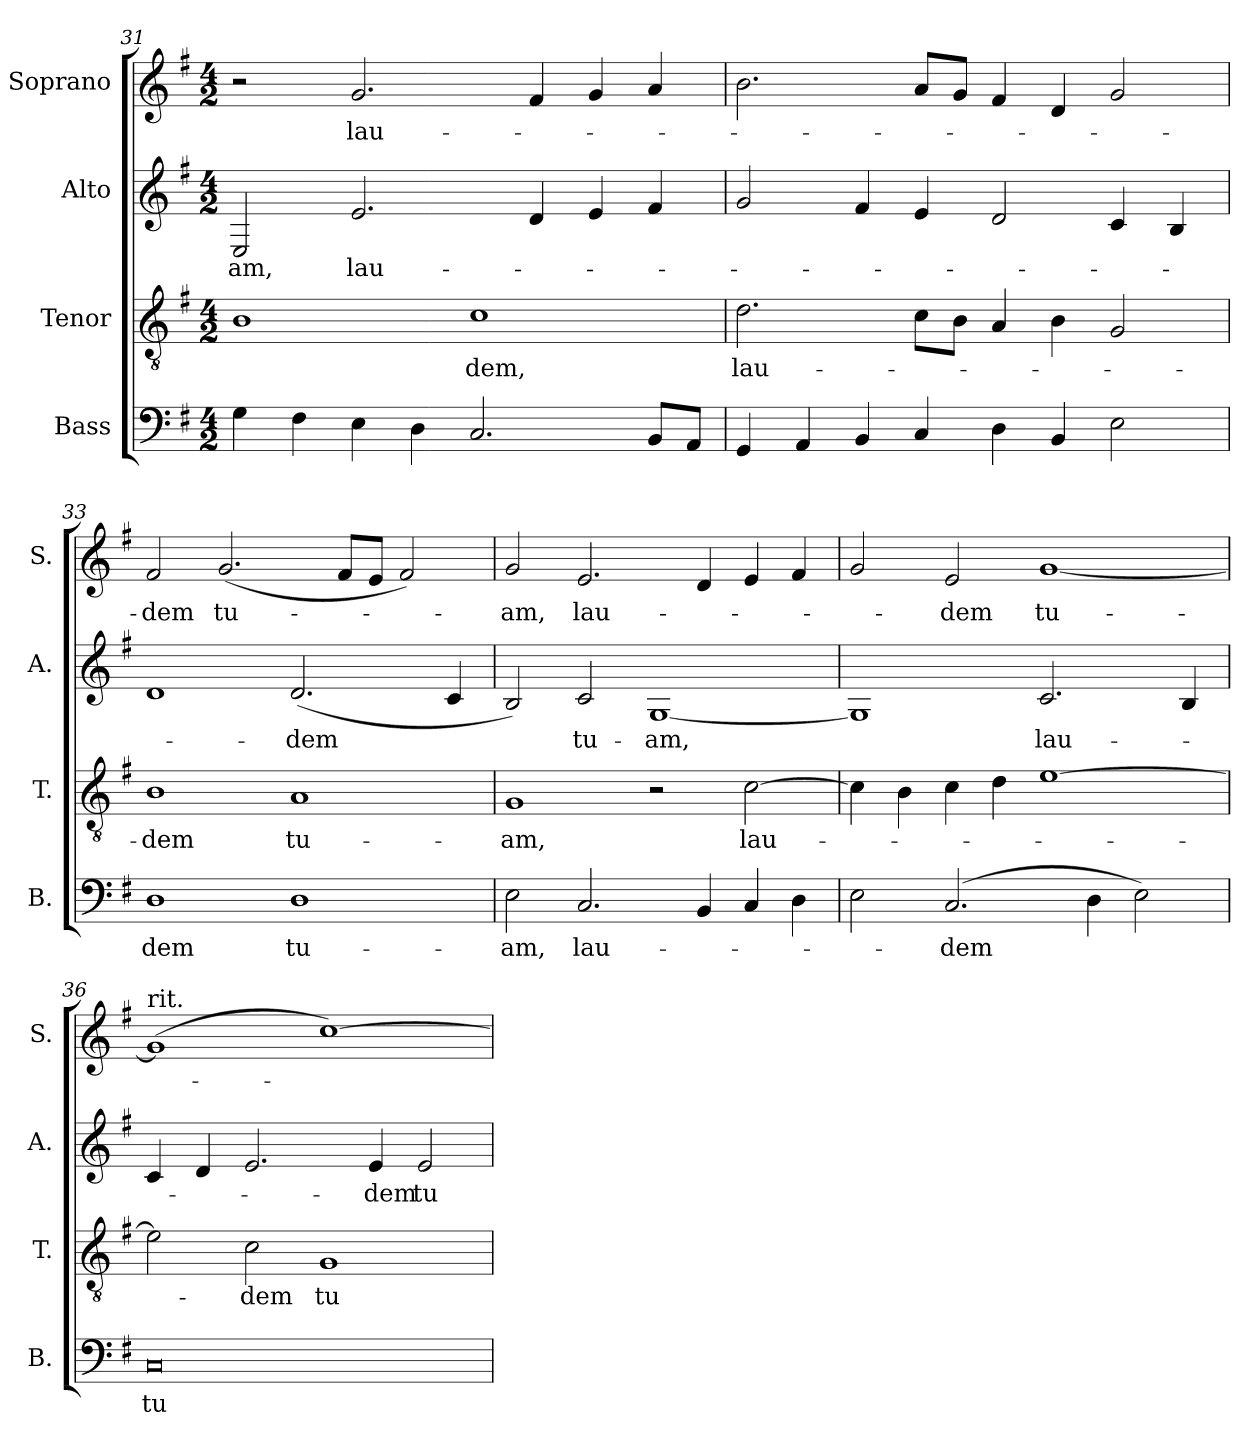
**kern	**text	**kern	**text	**kern	**text	**kern	**text
*part4	*part4	*part3	*part3	*part2	*part2	*part1	*part1
*staff4	*staff4	*staff3	*staff3	*staff2	*staff2	*staff1	*staff1
*I"Bass	*	*I"Tenor	*	*I"Alto	*	*I"Soprano	*
*I'B.	*	*I'T.	*	*I'A.	*	*I'S.	*
*clefF4	*	*clefGv2	*	*clefG2	*	*clefG2	*
*	*	*ITrd7c12	*	*	*	*	*
*k[f#]	*	*k[f#]	*	*k[f#]	*	*k[f#]	*
*G:	*	*G:	*	*G:	*	*G:	*
*M4/2	*	*M4/2	*	*M4/2	*	*M4/2	*
=31	=31	=31	=31	=31	=31	=31	=31
!	!	!	!	!	!LO:LY:b:color=#000000	!	!
4Gi\	.	1BBi	.	2Ei/	-am,	2r	.
4F#i\	.	.	.	.	.	.	.
!	!	!	!	!	!LO:LY:b:color=#000000	!	!
!	!	!	!	!	!	!	!LO:LY:b:color=#000000
4Ei\	.	.	.	2.ei/	lau-	2.gi/	lau-
4Di\	.	.	.	.	.	.	.
!	!	!	!LO:LY:b:color=#000000	!	!	!	!
2.Ci/	.	1Ci	-dem,	.	.	.	.
.	.	.	.	4di/	.	4f#i/	.
.	.	.	.	4ei/	.	4gi/	.
8BBi/L	.	.	.	4f#i/	.	4ai/	.
8AAi/J	.	.	.	.	.	.	.
!!LO:LB:g=z
=32	=32	=32	=32	=32	=32	=32	=32
!	!	!	!LO:LY:b:color=#000000	!	!	!	!
4GGi/	.	2.Di\	lau-	2gi/	.	2.bi\	.
4AAi/	.	.	.	.	.	.	.
4BBi/	.	.	.	4f#i/	.	.	.
4Ci/	.	8Ci\L	.	4ei/	.	8ai/L	.
.	.	8BBi\J	.	.	.	8gi/J	.
4Di\	.	4AAi/	.	2di/	.	4f#i/	.
4BBi/	.	4BBi\	.	.	.	4di/	.
2Ei\	.	2GGi/	.	4ci/	.	2gi/	.
.	.	.	.	4Bi/	.	.	.
=33	=33	=33	=33	=33	=33	=33	=33
!	!LO:LY:b:color=#000000	!	!	!	!	!	!
!	!	!	!LO:LY:b:color=#000000	!	!	!	!
!	!	!	!	!	!	!	!LO:LY:b:color=#000000
1Di	-dem	1BBi	-dem	1di	.	2f#i/	-dem
!	!	!	!	!	!	!	!LO:LY:b:color=#000000
.	.	.	.	.	.	(2.gi/	tu-
!	!LO:LY:b:color=#000000	!	!	!	!	!	!
!	!	!	!LO:LY:b:color=#000000	!	!	!	!
!	!	!	!	!	!LO:LY:b:color=#000000	!	!
1Di	tu-	1AAi	tu-	(2.di/	-dem	.	.
.	.	.	.	.	.	8f#i/L	.
.	.	.	.	.	.	8ei/J	.
.	.	.	.	.	.	2f#i/)	.
.	.	.	.	4ci/	.	.	.
=34	=34	=34	=34	=34	=34	=34	=34
!	!LO:LY:b:color=#000000	!	!	!	!	!	!
!	!	!	!LO:LY:b:color=#000000	!	!	!	!
!	!	!	!	!	!	!	!LO:LY:b:color=#000000
2Ei\	-am,	1GGi	-am,	2Bi/)	.	2gi/	-am,
!	!LO:LY:b:color=#000000	!	!	!	!	!	!
!	!	!	!	!	!LO:LY:b:color=#000000	!	!
!	!	!	!	!	!	!	!LO:LY:b:color=#000000
2.Ci/	lau-	.	.	2ci/	tu-	2.ei/	lau-
!	!	!	!	!	!LO:LY:b:color=#000000	!	!
.	.	2r	.	[1Gi	-am,	.	.
4BBi/	.	.	.	.	.	4di/	.
!	!	!	!LO:LY:b:color=#000000	!	!	!	!
4Ci/	.	[2Ci\	lau-	.	.	4ei/	.
4Di\	.	.	.	.	.	4f#i/	.
=35	=35	=35	=35	=35	=35	=35	=35
2Ei\	.	4Ci\]	.	1Gi]	.	2gi/	.
.	.	4BBi\	.	.	.	.	.
!	!LO:LY:b:color=#000000	!	!	!	!	!	!
!	!	!	!	!	!	!	!LO:LY:b:color=#000000
(2.Ci/	-dem	4Ci\	.	.	.	2ei/	-dem
.	.	4Di\	.	.	.	.	.
!	!	!	!	!	!LO:LY:b:color=#000000	!	!
!	!	!	!	!	!	!	!LO:LY:b:color=#000000
.	.	[1Ei	.	2.ci/	lau-	[1gi	tu-
4Di\	.	.	.	.	.	.	.
2Ei\)	.	.	.	.	.	.	.
.	.	.	.	4Bi/	.	.	.
=36	=36	=36	=36	=36	=36	=36	=36
!	!	!	!	!	!	!LO:TX:t=rit.	!
!	!LO:LY:b:color=#000000	!	!	!	!	!	!
0Ci	tu-	2Ei\]	.	4ci/	.	(1gi]	.
.	.	.	.	4di/	.	.	.
!	!	!	!LO:LY:b:color=#000000	!	!	!	!
.	.	2Ci\	-dem	2.ei/	.	.	.
!	!	!	!LO:LY:b:color=#000000	!	!	!	!
.	.	1GGi	tu-	.	.	[1cci)	.
!	!	!	!	!	!LO:LY:b:color=#000000	!	!
.	.	.	.	4ei/	-dem	.	.
!	!	!	!	!	!LO:LY:b:color=#000000	!	!
.	.	.	.	2ei/	tu-	.	.
=	=	=	=	=	=	=	=
*-	*-	*-	*-	*-	*-	*-	*-
